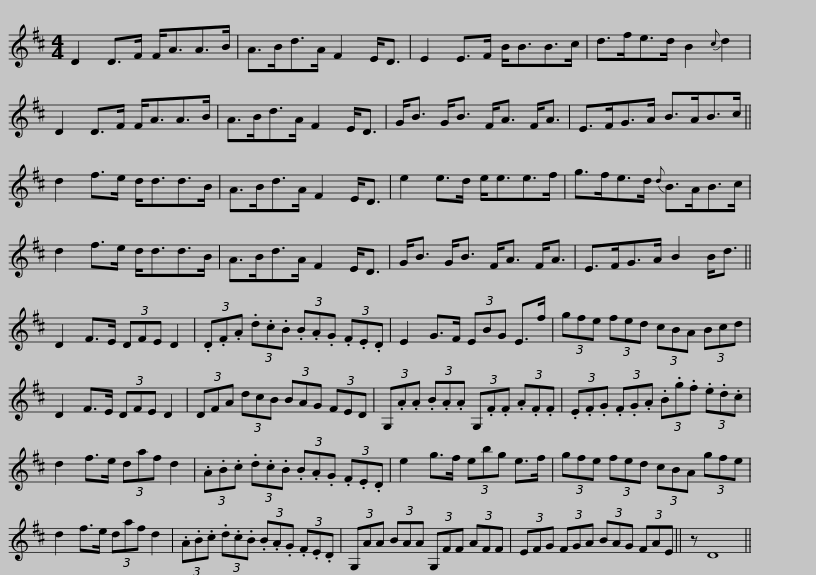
X:1
L:1/8
M:4/4
I:linebreak $
K:D
V:1 treble
V:1
 D2 D>F F<AA>B | A>Bd>A F2 E<D | E2 E>F B<BB>c | d>fe>d B2{c} d2 | D2 D>F F<AA>B |$ %5
 A>Bd>A F2 E<D | G<B G<B F<A F<A | E>FG>A B>AB>c || d2 f>e d<dd>B | A>Bd>A F2 E<D |$ %10
 e2 e>d e<ee>f | g>fe>d{d} B>AB>c | d2 f>e d<dd>B | A>Bd>A F2 E<D | G<B G<B F<A F<A |$ %15
 E>FG>A B2 B<d || D2 F>E (3DFE D2 | (3.D.F.A (3.d.c.B (3.B.A.G (3.F.E.D | E2 G>F (3EBG E>f |$ (3gfe (3fed (3cBA (3Bcd | %20
 D2 F>E (3DFE D2 | (3DFA (3dcB (3BAG (3FED | (3G,.A.A (3.B.A.A (3G,.F.F (3.A.F.F |$ (3.E.F.G (3.F.G.A (3.B.g.f (3.e.d.c | d2 f>e (3daf d2 | %25
 (3.A.B.c (3.d.c.B (3.B.A.G (3.F.E.D | e2 g>f (3ebg e>f |$ (3gfe (3fed (3cBA (3gfe | d2 f>e (3daf d2 | (3.A.B.c (3.d.c.B (3.B.A.G (3.F.E.D | %30
 (3G,AA (3BAA (3G,FF (3AFF |$ (3EFG (3FGA (3BAG (3FAE || z D8 || %33
